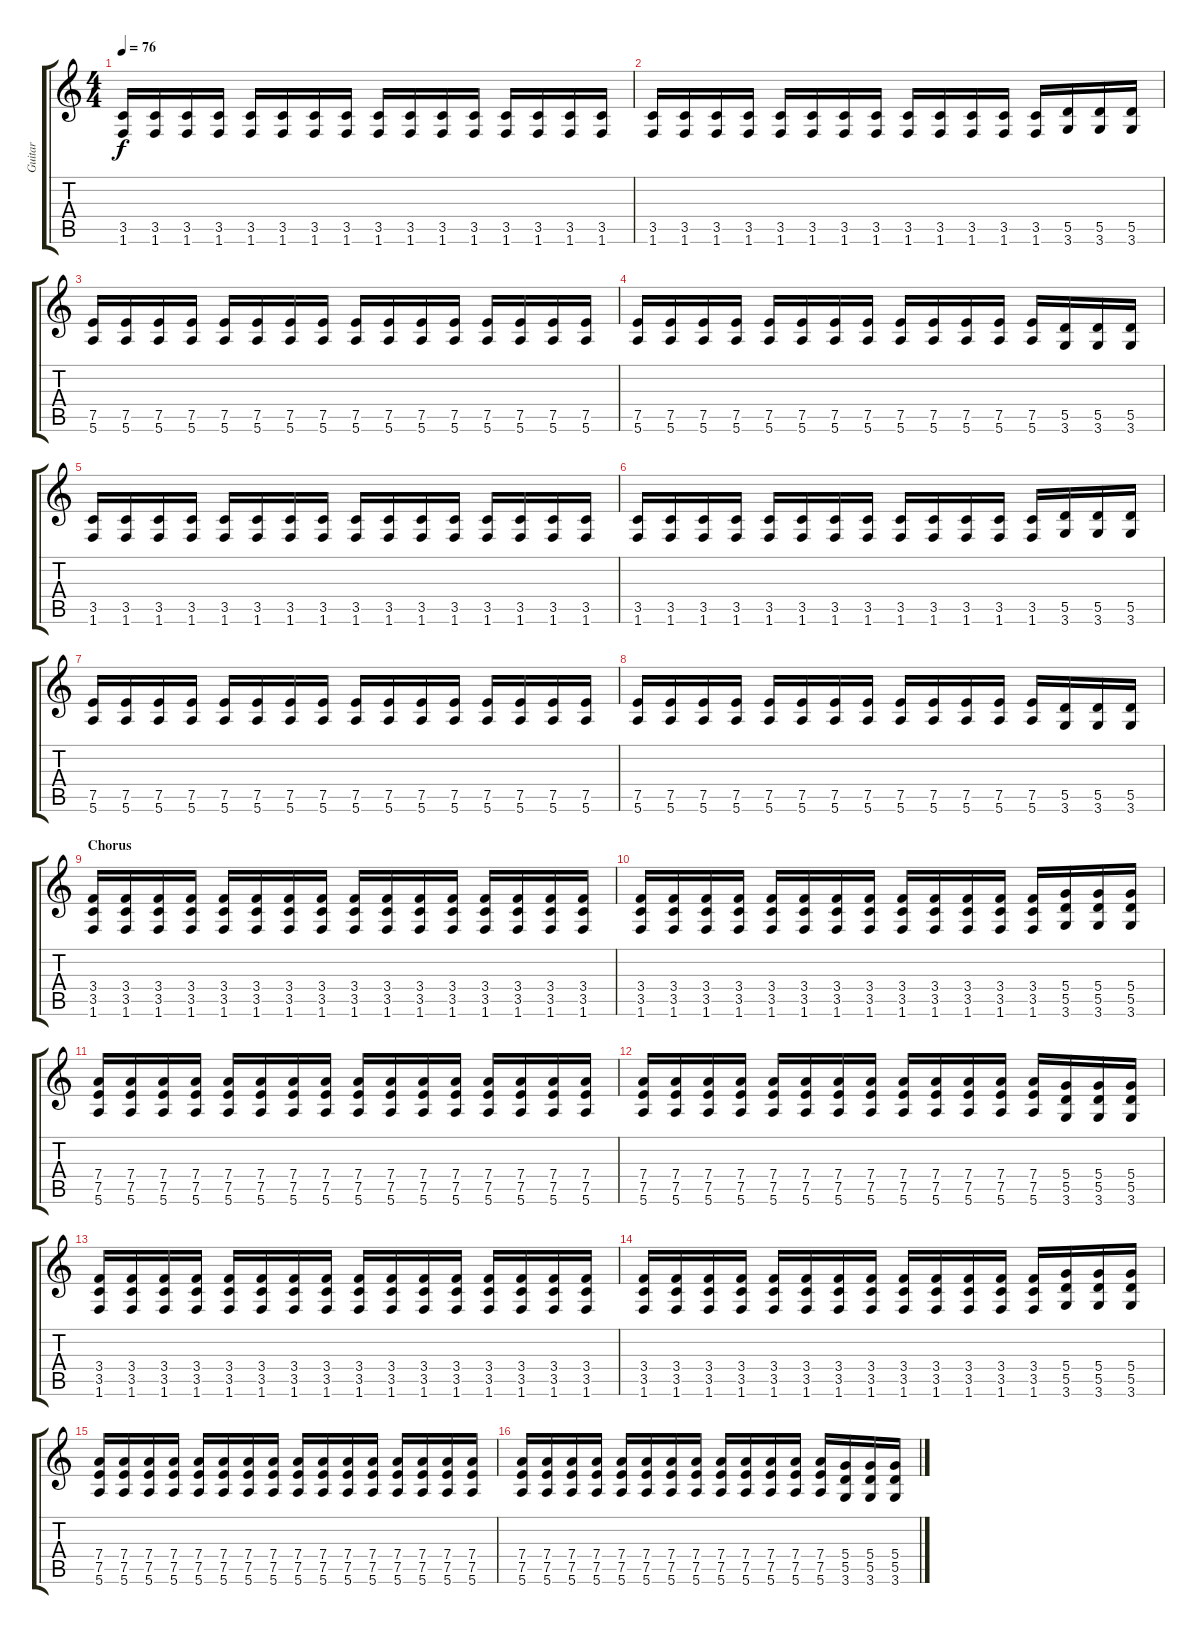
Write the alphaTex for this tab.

\track ("Guitar" "Guitar") {instrument overdrivenguitar}
\staff {score tabs}
\tuning (B3 B3 G3 D3 A2 E2) {hide}
\ts (4 4)
\tempo 76
\clef g2
\ks c
(3.5 1.6).16{dy f} (3.5 1.6).16 (3.5 1.6).16 (3.5 1.6).16 (3.5 1.6).16 (3.5 1.6).16 (3.5 1.6).16 (3.5 1.6).16 (3.5 1.6).16 (3.5 1.6).16 (3.5 1.6).16 (3.5 1.6).16 (3.5 1.6).16 (3.5 1.6).16 (3.5 1.6).16 (3.5 1.6).16 |
(3.5 1.6).16 (3.5 1.6).16 (3.5 1.6).16 (3.5 1.6).16 (3.5 1.6).16 (3.5 1.6).16 (3.5 1.6).16 (3.5 1.6).16 (3.5 1.6).16 (3.5 1.6).16 (3.5 1.6).16 (3.5 1.6).16 (3.5 1.6).16 (5.5 3.6).16 (5.5 3.6).16 (5.5 3.6).16 |
(7.5 5.6).16 (7.5 5.6).16 (7.5 5.6).16 (7.5 5.6).16 (7.5 5.6).16 (7.5 5.6).16 (7.5 5.6).16 (7.5 5.6).16 (7.5 5.6).16 (7.5 5.6).16 (7.5 5.6).16 (7.5 5.6).16 (7.5 5.6).16 (7.5 5.6).16 (7.5 5.6).16 (7.5 5.6).16 |
(7.5 5.6).16 (7.5 5.6).16 (7.5 5.6).16 (7.5 5.6).16 (7.5 5.6).16 (7.5 5.6).16 (7.5 5.6).16 (7.5 5.6).16 (7.5 5.6).16 (7.5 5.6).16 (7.5 5.6).16 (7.5 5.6).16 (7.5 5.6).16 (5.5 3.6).16 (5.5 3.6).16 (5.5 3.6).16 |
(3.5 1.6).16 (3.5 1.6).16 (3.5 1.6).16 (3.5 1.6).16 (3.5 1.6).16 (3.5 1.6).16 (3.5 1.6).16 (3.5 1.6).16 (3.5 1.6).16 (3.5 1.6).16 (3.5 1.6).16 (3.5 1.6).16 (3.5 1.6).16 (3.5 1.6).16 (3.5 1.6).16 (3.5 1.6).16 |
(3.5 1.6).16 (3.5 1.6).16 (3.5 1.6).16 (3.5 1.6).16 (3.5 1.6).16 (3.5 1.6).16 (3.5 1.6).16 (3.5 1.6).16 (3.5 1.6).16 (3.5 1.6).16 (3.5 1.6).16 (3.5 1.6).16 (3.5 1.6).16 (5.5 3.6).16 (5.5 3.6).16 (5.5 3.6).16 |
(7.5 5.6).16 (7.5 5.6).16 (7.5 5.6).16 (7.5 5.6).16 (7.5 5.6).16 (7.5 5.6).16 (7.5 5.6).16 (7.5 5.6).16 (7.5 5.6).16 (7.5 5.6).16 (7.5 5.6).16 (7.5 5.6).16 (7.5 5.6).16 (7.5 5.6).16 (7.5 5.6).16 (7.5 5.6).16 |
(7.5 5.6).16 (7.5 5.6).16 (7.5 5.6).16 (7.5 5.6).16 (7.5 5.6).16 (7.5 5.6).16 (7.5 5.6).16 (7.5 5.6).16 (7.5 5.6).16 (7.5 5.6).16 (7.5 5.6).16 (7.5 5.6).16 (7.5 5.6).16 (5.5 3.6).16 (5.5 3.6).16 (5.5 3.6).16 |
\section ("" "Chorus")
(3.4 3.5 1.6).16 (3.4 3.5 1.6).16 (3.4 3.5 1.6).16 (3.4 3.5 1.6).16 (3.4 3.5 1.6).16 (3.4 3.5 1.6).16 (3.4 3.5 1.6).16 (3.4 3.5 1.6).16 (3.4 3.5 1.6).16 (3.4 3.5 1.6).16 (3.4 3.5 1.6).16 (3.4 3.5 1.6).16 (3.4 3.5 1.6).16 (3.4 3.5 1.6).16 (3.4 3.5 1.6).16 (3.4 3.5 1.6).16 |
(3.4 3.5 1.6).16 (3.4 3.5 1.6).16 (3.4 3.5 1.6).16 (3.4 3.5 1.6).16 (3.4 3.5 1.6).16 (3.4 3.5 1.6).16 (3.4 3.5 1.6).16 (3.4 3.5 1.6).16 (3.4 3.5 1.6).16 (3.4 3.5 1.6).16 (3.4 3.5 1.6).16 (3.4 3.5 1.6).16 (3.4 3.5 1.6).16 (5.4 5.5 3.6).16 (5.4 5.5 3.6).16 (5.4 5.5 3.6).16 |
(7.4 7.5 5.6).16 (7.4 7.5 5.6).16 (7.4 7.5 5.6).16 (7.4 7.5 5.6).16 (7.4 7.5 5.6).16 (7.4 7.5 5.6).16 (7.4 7.5 5.6).16 (7.4 7.5 5.6).16 (7.4 7.5 5.6).16 (7.4 7.5 5.6).16 (7.4 7.5 5.6).16 (7.4 7.5 5.6).16 (7.4 7.5 5.6).16 (7.4 7.5 5.6).16 (7.4 7.5 5.6).16 (7.4 7.5 5.6).16 |
(7.4 7.5 5.6).16 (7.4 7.5 5.6).16 (7.4 7.5 5.6).16 (7.4 7.5 5.6).16 (7.4 7.5 5.6).16 (7.4 7.5 5.6).16 (7.4 7.5 5.6).16 (7.4 7.5 5.6).16 (7.4 7.5 5.6).16 (7.4 7.5 5.6).16 (7.4 7.5 5.6).16 (7.4 7.5 5.6).16 (7.4 7.5 5.6).16 (5.4 5.5 3.6).16 (5.4 5.5 3.6).16 (5.4 5.5 3.6).16 |
(3.4 3.5 1.6).16 (3.4 3.5 1.6).16 (3.4 3.5 1.6).16 (3.4 3.5 1.6).16 (3.4 3.5 1.6).16 (3.4 3.5 1.6).16 (3.4 3.5 1.6).16 (3.4 3.5 1.6).16 (3.4 3.5 1.6).16 (3.4 3.5 1.6).16 (3.4 3.5 1.6).16 (3.4 3.5 1.6).16 (3.4 3.5 1.6).16 (3.4 3.5 1.6).16 (3.4 3.5 1.6).16 (3.4 3.5 1.6).16 |
(3.4 3.5 1.6).16 (3.4 3.5 1.6).16 (3.4 3.5 1.6).16 (3.4 3.5 1.6).16 (3.4 3.5 1.6).16 (3.4 3.5 1.6).16 (3.4 3.5 1.6).16 (3.4 3.5 1.6).16 (3.4 3.5 1.6).16 (3.4 3.5 1.6).16 (3.4 3.5 1.6).16 (3.4 3.5 1.6).16 (3.4 3.5 1.6).16 (5.4 5.5 3.6).16 (5.4 5.5 3.6).16 (5.4 5.5 3.6).16 |
(7.4 7.5 5.6).16 (7.4 7.5 5.6).16 (7.4 7.5 5.6).16 (7.4 7.5 5.6).16 (7.4 7.5 5.6).16 (7.4 7.5 5.6).16 (7.4 7.5 5.6).16 (7.4 7.5 5.6).16 (7.4 7.5 5.6).16 (7.4 7.5 5.6).16 (7.4 7.5 5.6).16 (7.4 7.5 5.6).16 (7.4 7.5 5.6).16 (7.4 7.5 5.6).16 (7.4 7.5 5.6).16 (7.4 7.5 5.6).16 |
(7.4 7.5 5.6).16 (7.4 7.5 5.6).16 (7.4 7.5 5.6).16 (7.4 7.5 5.6).16 (7.4 7.5 5.6).16 (7.4 7.5 5.6).16 (7.4 7.5 5.6).16 (7.4 7.5 5.6).16 (7.4 7.5 5.6).16 (7.4 7.5 5.6).16 (7.4 7.5 5.6).16 (7.4 7.5 5.6).16 (7.4 7.5 5.6).16 (5.4 5.5 3.6).16 (5.4 5.5 3.6).16 (5.4 5.5 3.6).16
